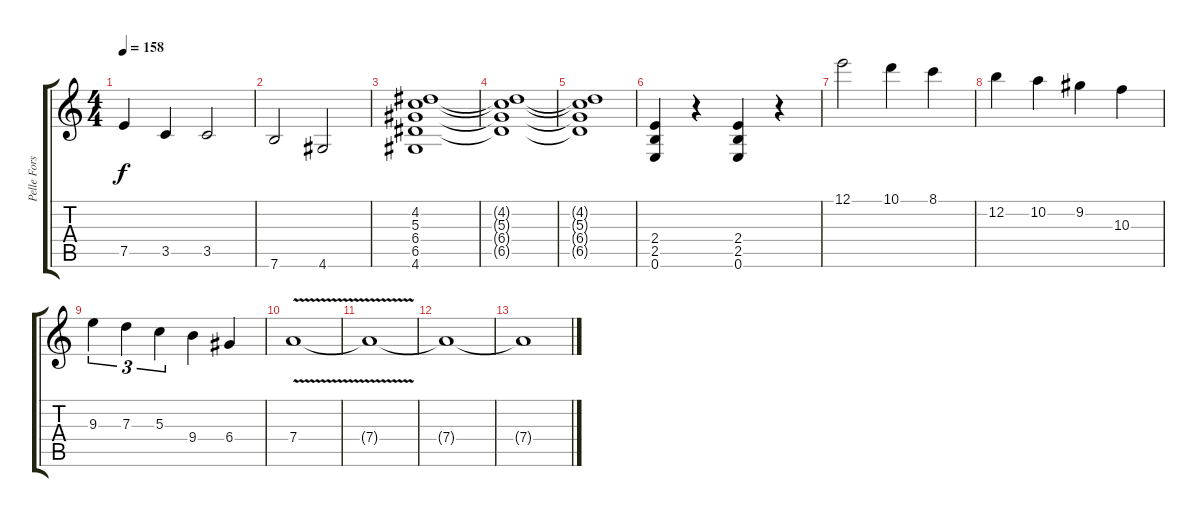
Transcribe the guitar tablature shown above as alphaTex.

\track ("Pelle Forsberg" "Pelle Fors") {instrument distortionguitar}
\staff {score tabs}
\tuning (E4 B3 G3 D3 A2 E2) {hide}
\ts (4 4)
\tempo 158
\clef g2
\ks c
7.5{t}.4{dy f} 3.5.4 3.5.2 |
7.6.2 4.6.2 |
(4.2 5.3 6.4 6.5 4.6).1 |
(4.2{t} 5.3{t} 6.4{t} 6.5{t}).1 |
(4.2{t} 5.3{t} 6.4{t} 6.5{t}).1 |
(2.4 2.5 0.6).4 r.4 (2.4 2.5 0.6).4 r.4 |
12.1.2 10.1.4 8.1.4 |
12.2.4 10.2.4 9.2.4 10.3.4 |
9.3.4{tu (3 2)} 7.3.4{tu (3 2)} 5.3.4{tu (3 2)} 9.4.4 6.4.4 |
7.4{v}.1 |
7.4{t}.1 |
7.4{t}.1 |
7.4{t}.1
